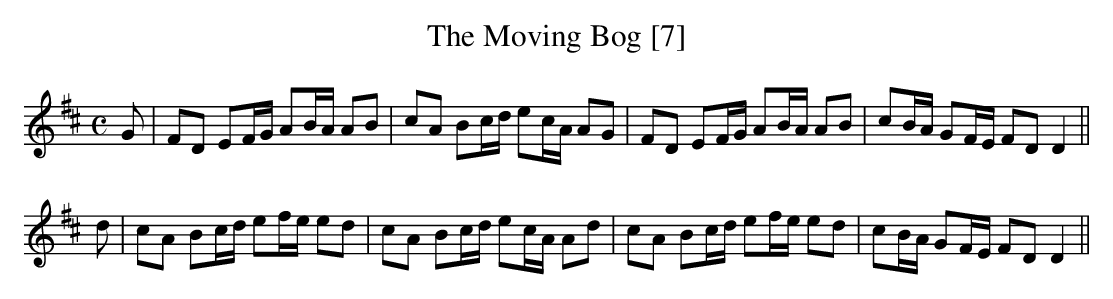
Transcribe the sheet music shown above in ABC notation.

X:1
T:Moving Bog [7], The
M:C
L:1/8
K:D
G|FD EF/G/ AB/A/ AB|cA Bc/d/ ec/A/ AG|FD EF/G/ AB/A/ AB|cB/A/ GF/E/ FD D2||
d|cA Bc/d/ ef/e/ ed|cA Bc/d/ ec/A/ Ad|cA Bc/d/ ef/e/ ed|cB/A/ GF/E/ FD D2||
